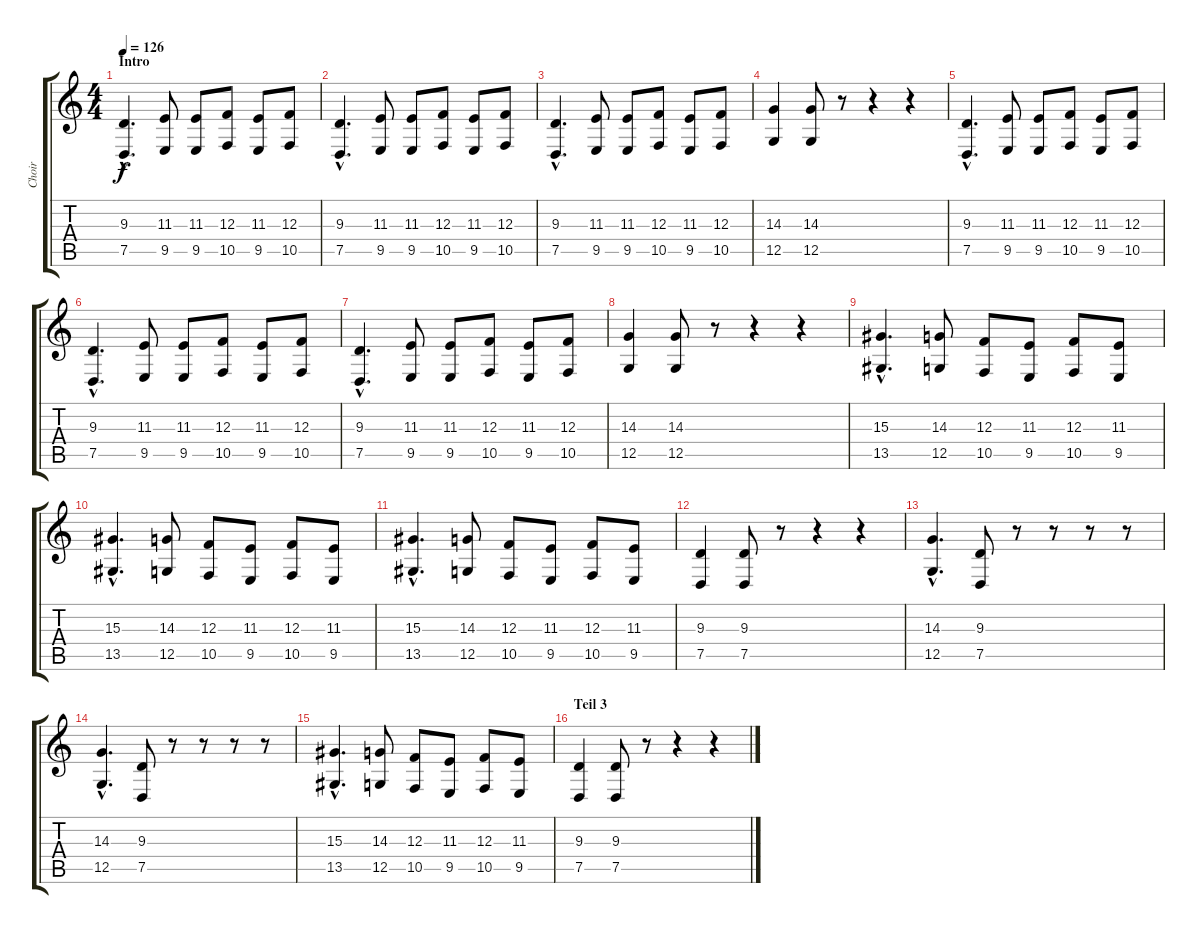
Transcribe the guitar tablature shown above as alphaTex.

\track ("Choir" "Choir") {instrument choiraahs}
\staff {score tabs}
\tuning (D4 A3 F3 C3 G2 D2) {hide}
\ts (4 4)
\section ("" "Intro")
\tempo 126
\clef g2
\ks c
(9.3{hac} 7.5{hac}).4{d dy f instrument choiraahs} (11.3 9.5).8 (11.3 9.5).8 (12.3 10.5).8 (11.3 9.5).8 (12.3 10.5).8 |
(9.3{hac} 7.5{hac}).4{d} (11.3 9.5).8 (11.3 9.5).8 (12.3 10.5).8 (11.3 9.5).8 (12.3 10.5).8 |
(9.3{hac} 7.5{hac}).4{d} (11.3 9.5).8 (11.3 9.5).8 (12.3 10.5).8 (11.3 9.5).8 (12.3 10.5).8 |
(14.3 12.5).4 (14.3 12.5).8 r.8 r.4 r.4 |
(9.3{hac} 7.5{hac}).4{d} (11.3 9.5).8 (11.3 9.5).8 (12.3 10.5).8 (11.3 9.5).8 (12.3 10.5).8 |
(9.3{hac} 7.5{hac}).4{d} (11.3 9.5).8 (11.3 9.5).8 (12.3 10.5).8 (11.3 9.5).8 (12.3 10.5).8 |
(9.3{hac} 7.5{hac}).4{d} (11.3 9.5).8 (11.3 9.5).8 (12.3 10.5).8 (11.3 9.5).8 (12.3 10.5).8 |
(14.3 12.5).4 (14.3 12.5).8 r.8 r.4 r.4 |
(15.3{hac} 13.5{hac}).4{d} (14.3 12.5).8 (12.3 10.5).8 (11.3 9.5).8 (12.3 10.5).8 (11.3 9.5).8 |
(15.3{hac} 13.5{hac}).4{d} (14.3 12.5).8 (12.3 10.5).8 (11.3 9.5).8 (12.3 10.5).8 (11.3 9.5).8 |
(15.3{hac} 13.5{hac}).4{d} (14.3 12.5).8 (12.3 10.5).8 (11.3 9.5).8 (12.3 10.5).8 (11.3 9.5).8 |
(9.3 7.5).4 (9.3 7.5).8 r.8 r.4 r.4 |
(14.3{hac} 12.5{hac}).4{d} (9.3 7.5).8 r.8 r.8 r.8 r.8 |
(14.3{hac} 12.5{hac}).4{d} (9.3 7.5).8 r.8 r.8 r.8 r.8 |
(15.3{hac} 13.5{hac}).4{d} (14.3 12.5).8 (12.3 10.5).8 (11.3 9.5).8 (12.3 10.5).8 (11.3 9.5).8 |
\section ("" "Teil 3")
(9.3 7.5).4 (9.3 7.5).8 r.8 r.4 r.4
